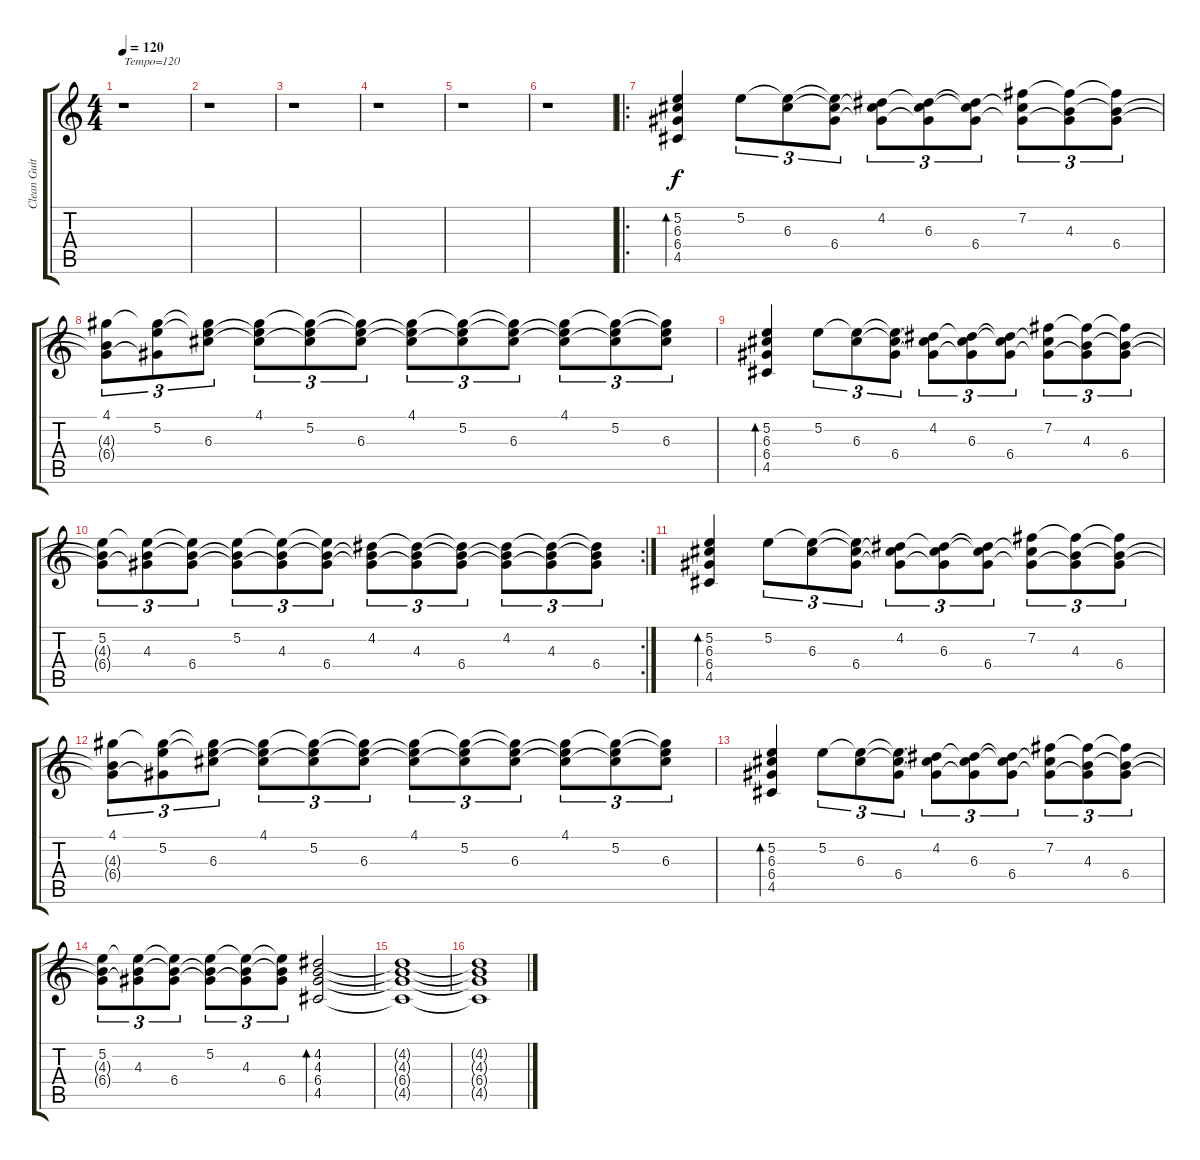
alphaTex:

\track ("Clean Guitar " "Clean Guit") {instrument electricguitarclean}
\staff {score tabs}
\tuning (E4 B3 G3 D3 A2 E2) {hide}
\ts (4 4)
\tempo 120
\clef g2
\ks c
r.1{txt "Tempo=120" dy f instrument electricguitarclean} |
r.1 |
r.1 |
r.1 |
r.1 |
r.1 |
\ro
(5.2 6.3 6.4 4.5).4{bd 240} 5.2.8{tu (3 2)} (5.2{t} 6.3).8{tu (3 2)} (5.2{t} 6.3{t} 6.4).8{tu (3 2)} (4.2 6.3{t} 6.4{t}).8{tu (3 2)} (4.2{t} 6.3 6.4{t}).8{tu (3 2)} (4.2{t} 6.3{t} 6.4).8{tu (3 2)} (7.2 6.3{t} 6.4{t}).8{tu (3 2)} (7.2{t} 4.3 6.4{t}).8{tu (3 2)} (7.2{t} 4.3{t} 6.4).8{tu (3 2)} |
(4.1 4.3{t} 6.4{t}).8{tu (3 2)} (4.1{t} 5.2 6.4{t}).8{tu (3 2)} (4.1{t} 5.2{t} 6.3).8{tu (3 2)} (4.1 5.2{t} 6.3{t}).8{tu (3 2)} (4.1{t} 5.2 6.3{t}).8{tu (3 2)} (4.1{t} 5.2{t} 6.3).8{tu (3 2)} (4.1 5.2{t} 6.3{t}).8{tu (3 2)} (4.1{t} 5.2 6.3{t}).8{tu (3 2)} (4.1{t} 5.2{t} 6.3).8{tu (3 2)} (4.1 5.2{t} 6.3{t}).8{tu (3 2)} (4.1{t} 5.2 6.3{t}).8{tu (3 2)} (4.1{t} 5.2{t} 6.3).8{tu (3 2)} |
(5.2 6.3 6.4 4.5).4{bd 240} 5.2.8{tu (3 2)} (5.2{t} 6.3).8{tu (3 2)} (5.2{t} 6.3{t} 6.4).8{tu (3 2)} (4.2 6.3{t} 6.4{t}).8{tu (3 2)} (4.2{t} 6.3 6.4{t}).8{tu (3 2)} (4.2{t} 6.3{t} 6.4).8{tu (3 2)} (7.2 6.3{t} 6.4{t}).8{tu (3 2)} (7.2{t} 4.3 6.4{t}).8{tu (3 2)} (7.2{t} 4.3{t} 6.4).8{tu (3 2)} |
\rc 2
(5.2 4.3{t} 6.4{t}).8{tu (3 2)} (5.2{t} 4.3 6.4{t}).8{tu (3 2)} (5.2{t} 4.3{t} 6.4).8{tu (3 2)} (5.2 4.3{t} 6.4{t}).8{tu (3 2)} (5.2{t} 4.3 6.4{t}).8{tu (3 2)} (5.2{t} 4.3{t} 6.4).8{tu (3 2)} (4.2 4.3{t} 6.4{t}).8{tu (3 2)} (4.2{t} 4.3 6.4{t}).8{tu (3 2)} (4.2{t} 4.3{t} 6.4).8{tu (3 2)} (4.2 4.3{t} 6.4{t}).8{tu (3 2)} (4.2{t} 4.3 6.4{t}).8{tu (3 2)} (4.2{t} 4.3{t} 6.4).8{tu (3 2)} |
(5.2 6.3 6.4 4.5).4{bd 240} 5.2.8{tu (3 2)} (5.2{t} 6.3).8{tu (3 2)} (5.2{t} 6.3{t} 6.4).8{tu (3 2)} (4.2 6.3{t} 6.4{t}).8{tu (3 2)} (4.2{t} 6.3 6.4{t}).8{tu (3 2)} (4.2{t} 6.3{t} 6.4).8{tu (3 2)} (7.2 6.3{t} 6.4{t}).8{tu (3 2)} (7.2{t} 4.3 6.4{t}).8{tu (3 2)} (7.2{t} 4.3{t} 6.4).8{tu (3 2)} |
(4.1 4.3{t} 6.4{t}).8{tu (3 2)} (4.1{t} 5.2 6.4{t}).8{tu (3 2)} (4.1{t} 5.2{t} 6.3).8{tu (3 2)} (4.1 5.2{t} 6.3{t}).8{tu (3 2)} (4.1{t} 5.2 6.3{t}).8{tu (3 2)} (4.1{t} 5.2{t} 6.3).8{tu (3 2)} (4.1 5.2{t} 6.3{t}).8{tu (3 2)} (4.1{t} 5.2 6.3{t}).8{tu (3 2)} (4.1{t} 5.2{t} 6.3).8{tu (3 2)} (4.1 5.2{t} 6.3{t}).8{tu (3 2)} (4.1{t} 5.2 6.3{t}).8{tu (3 2)} (4.1{t} 5.2{t} 6.3).8{tu (3 2)} |
(5.2 6.3 6.4 4.5).4{bd 240} 5.2.8{tu (3 2)} (5.2{t} 6.3).8{tu (3 2)} (5.2{t} 6.3{t} 6.4).8{tu (3 2)} (4.2 6.3{t} 6.4{t}).8{tu (3 2)} (4.2{t} 6.3 6.4{t}).8{tu (3 2)} (4.2{t} 6.3{t} 6.4).8{tu (3 2)} (7.2 6.3{t} 6.4{t}).8{tu (3 2)} (7.2{t} 4.3 6.4{t}).8{tu (3 2)} (7.2{t} 4.3{t} 6.4).8{tu (3 2)} |
(5.2 4.3{t} 6.4{t}).8{tu (3 2)} (5.2{t} 4.3 6.4{t}).8{tu (3 2)} (5.2{t} 4.3{t} 6.4).8{tu (3 2)} (5.2 4.3{t} 6.4{t}).8{tu (3 2)} (5.2{t} 4.3 6.4{t}).8{tu (3 2)} (5.2{t} 4.3{t} 6.4).8{tu (3 2)} (4.2 4.3 6.4 4.5).2{bd 240} |
(4.2{t} 4.3{t} 6.4{t} 4.5{t}).1 |
(4.2{t} 4.3{t} 6.4{t} 4.5{t}).1
